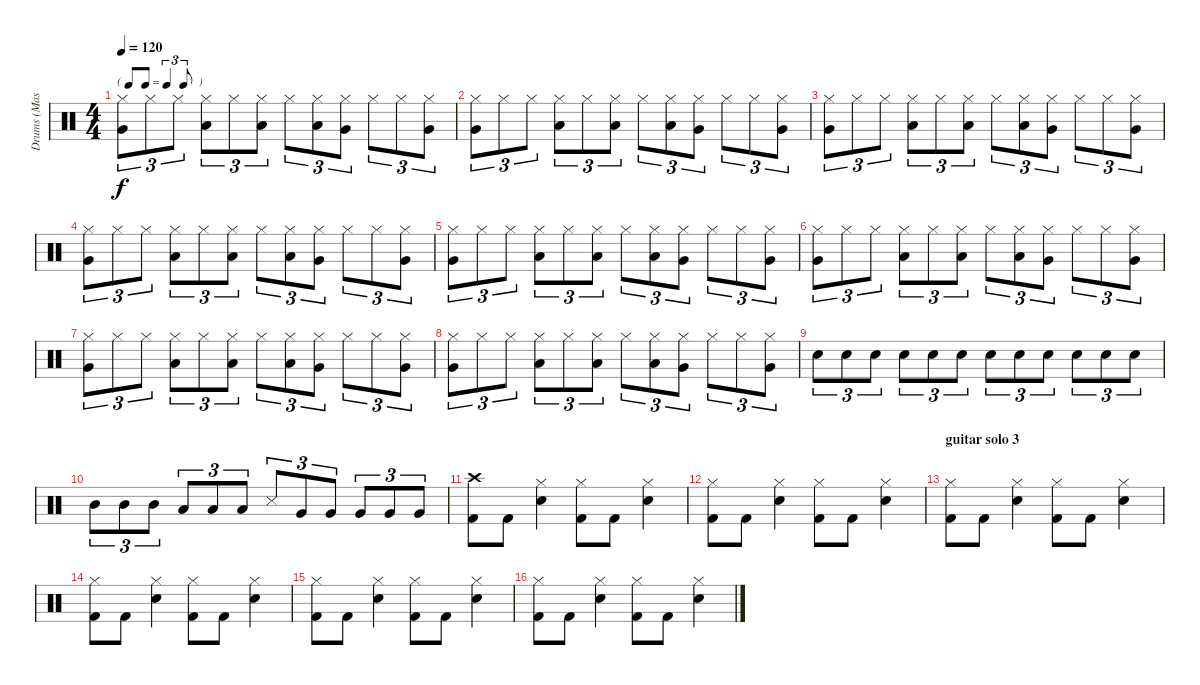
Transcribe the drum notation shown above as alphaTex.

\track ("Drums (Mason)" "Drums (Mas") {instrument percussion}
\staff {score}
\articulation defaults
\ts (4 4)
\tf triplet8th
\tempo 120
\clef neutral
\ks c
("Hi-Hat (closed)" "Very Low Tom (hit)").8{tu (3 2) dy f} "Hi-Hat (closed)".8{tu (3 2)} "Hi-Hat (closed)".8{tu (3 2)} ("Hi-Hat (closed)" "Low Tom (hit)").8{tu (3 2)} "Hi-Hat (closed)".8{tu (3 2)} ("Hi-Hat (closed)" "Low Tom (hit)").8{tu (3 2)} "Hi-Hat (closed)".8{tu (3 2)} ("Hi-Hat (closed)" "Low Tom (hit)").8{tu (3 2)} ("Hi-Hat (closed)" "Very Low Tom (hit)").8{tu (3 2)} "Hi-Hat (closed)".8{tu (3 2)} "Hi-Hat (closed)".8{tu (3 2)} ("Hi-Hat (closed)" "Very Low Tom (hit)").8{tu (3 2)} |
("Hi-Hat (closed)" "Very Low Tom (hit)").8{tu (3 2)} "Hi-Hat (closed)".8{tu (3 2)} "Hi-Hat (closed)".8{tu (3 2)} ("Hi-Hat (closed)" "Low Tom (hit)").8{tu (3 2)} "Hi-Hat (closed)".8{tu (3 2)} ("Hi-Hat (closed)" "Low Tom (hit)").8{tu (3 2)} "Hi-Hat (closed)".8{tu (3 2)} ("Hi-Hat (closed)" "Low Tom (hit)").8{tu (3 2)} ("Hi-Hat (closed)" "Very Low Tom (hit)").8{tu (3 2)} "Hi-Hat (closed)".8{tu (3 2)} "Hi-Hat (closed)".8{tu (3 2)} ("Hi-Hat (closed)" "Very Low Tom (hit)").8{tu (3 2)} |
("Hi-Hat (closed)" "Very Low Tom (hit)").8{tu (3 2)} "Hi-Hat (closed)".8{tu (3 2)} "Hi-Hat (closed)".8{tu (3 2)} ("Hi-Hat (closed)" "Low Tom (hit)").8{tu (3 2)} "Hi-Hat (closed)".8{tu (3 2)} ("Hi-Hat (closed)" "Low Tom (hit)").8{tu (3 2)} "Hi-Hat (closed)".8{tu (3 2)} ("Hi-Hat (closed)" "Low Tom (hit)").8{tu (3 2)} ("Hi-Hat (closed)" "Very Low Tom (hit)").8{tu (3 2)} "Hi-Hat (closed)".8{tu (3 2)} "Hi-Hat (closed)".8{tu (3 2)} ("Hi-Hat (closed)" "Very Low Tom (hit)").8{tu (3 2)} |
("Hi-Hat (closed)" "Very Low Tom (hit)").8{tu (3 2)} "Hi-Hat (closed)".8{tu (3 2)} "Hi-Hat (closed)".8{tu (3 2)} ("Hi-Hat (closed)" "Low Tom (hit)").8{tu (3 2)} "Hi-Hat (closed)".8{tu (3 2)} ("Hi-Hat (closed)" "Low Tom (hit)").8{tu (3 2)} "Hi-Hat (closed)".8{tu (3 2)} ("Hi-Hat (closed)" "Low Tom (hit)").8{tu (3 2)} ("Hi-Hat (closed)" "Very Low Tom (hit)").8{tu (3 2)} "Hi-Hat (closed)".8{tu (3 2)} "Hi-Hat (closed)".8{tu (3 2)} ("Hi-Hat (closed)" "Very Low Tom (hit)").8{tu (3 2)} |
("Hi-Hat (closed)" "Very Low Tom (hit)").8{tu (3 2)} "Hi-Hat (closed)".8{tu (3 2)} "Hi-Hat (closed)".8{tu (3 2)} ("Hi-Hat (closed)" "Low Tom (hit)").8{tu (3 2)} "Hi-Hat (closed)".8{tu (3 2)} ("Hi-Hat (closed)" "Low Tom (hit)").8{tu (3 2)} "Hi-Hat (closed)".8{tu (3 2)} ("Hi-Hat (closed)" "Low Tom (hit)").8{tu (3 2)} ("Hi-Hat (closed)" "Very Low Tom (hit)").8{tu (3 2)} "Hi-Hat (closed)".8{tu (3 2)} "Hi-Hat (closed)".8{tu (3 2)} ("Hi-Hat (closed)" "Very Low Tom (hit)").8{tu (3 2)} |
("Hi-Hat (closed)" "Very Low Tom (hit)").8{tu (3 2)} "Hi-Hat (closed)".8{tu (3 2)} "Hi-Hat (closed)".8{tu (3 2)} ("Hi-Hat (closed)" "Low Tom (hit)").8{tu (3 2)} "Hi-Hat (closed)".8{tu (3 2)} ("Hi-Hat (closed)" "Low Tom (hit)").8{tu (3 2)} "Hi-Hat (closed)".8{tu (3 2)} ("Hi-Hat (closed)" "Low Tom (hit)").8{tu (3 2)} ("Hi-Hat (closed)" "Very Low Tom (hit)").8{tu (3 2)} "Hi-Hat (closed)".8{tu (3 2)} "Hi-Hat (closed)".8{tu (3 2)} ("Hi-Hat (closed)" "Very Low Tom (hit)").8{tu (3 2)} |
("Hi-Hat (closed)" "Very Low Tom (hit)").8{tu (3 2)} "Hi-Hat (closed)".8{tu (3 2)} "Hi-Hat (closed)".8{tu (3 2)} ("Hi-Hat (closed)" "Low Tom (hit)").8{tu (3 2)} "Hi-Hat (closed)".8{tu (3 2)} ("Hi-Hat (closed)" "Low Tom (hit)").8{tu (3 2)} "Hi-Hat (closed)".8{tu (3 2)} ("Hi-Hat (closed)" "Low Tom (hit)").8{tu (3 2)} ("Hi-Hat (closed)" "Very Low Tom (hit)").8{tu (3 2)} "Hi-Hat (closed)".8{tu (3 2)} "Hi-Hat (closed)".8{tu (3 2)} ("Hi-Hat (closed)" "Very Low Tom (hit)").8{tu (3 2)} |
("Hi-Hat (closed)" "Very Low Tom (hit)").8{tu (3 2)} "Hi-Hat (closed)".8{tu (3 2)} "Hi-Hat (closed)".8{tu (3 2)} ("Hi-Hat (closed)" "Low Tom (hit)").8{tu (3 2)} "Hi-Hat (closed)".8{tu (3 2)} ("Hi-Hat (closed)" "Low Tom (hit)").8{tu (3 2)} "Hi-Hat (closed)".8{tu (3 2)} ("Hi-Hat (closed)" "Low Tom (hit)").8{tu (3 2)} ("Hi-Hat (closed)" "Very Low Tom (hit)").8{tu (3 2)} "Hi-Hat (closed)".8{tu (3 2)} "Hi-Hat (closed)".8{tu (3 2)} ("Hi-Hat (closed)" "Very Low Tom (hit)").8{tu (3 2)} |
"Electric Snare (hit)".8{tu (3 2)} "Electric Snare (hit)".8{tu (3 2)} "Electric Snare (hit)".8{tu (3 2)} "Electric Snare (hit)".8{tu (3 2)} "Electric Snare (hit)".8{tu (3 2)} "Electric Snare (hit)".8{tu (3 2)} "Electric Snare (hit)".8{tu (3 2)} "Electric Snare (hit)".8{tu (3 2)} "Electric Snare (hit)".8{tu (3 2)} "Electric Snare (hit)".8{tu (3 2)} "Electric Snare (hit)".8{tu (3 2)} "Electric Snare (hit)".8{tu (3 2)} |
"Mid Tom (hit)".8{tu (3 2)} "Mid Tom (hit)".8{tu (3 2)} "Mid Tom (hit)".8{tu (3 2)} "Low Tom (hit)".8{tu (3 2)} "Low Tom (hit)".8{tu (3 2)} "Low Tom (hit)".8{tu (3 2)} "Snare (side stick) 3".8{tu (3 2)} "Very Low Tom (hit)".8{tu (3 2)} "Very Low Tom (hit)".8{tu (3 2)} "Very Low Tom (hit)".8{tu (3 2)} "Very Low Tom (hit)".8{tu (3 2)} "Very Low Tom (hit)".8{tu (3 2)} |
("Crash high (hit)" "Kick (hit) 2").8 "Kick (hit) 2".8 ("Hi-Hat (closed)" "Electric Snare (hit)").4 ("Hi-Hat (closed)" "Kick (hit) 2").8 "Kick (hit) 2".8 ("Hi-Hat (closed)" "Electric Snare (hit)").4 |
("Hi-Hat (closed)" "Kick (hit) 2").8 "Kick (hit) 2".8 ("Hi-Hat (closed)" "Electric Snare (hit)").4 ("Hi-Hat (closed)" "Kick (hit) 2").8 "Kick (hit) 2".8 ("Hi-Hat (closed)" "Electric Snare (hit)").4 |
\section ("" "guitar solo 3")
("Hi-Hat (closed)" "Kick (hit) 2").8 "Kick (hit) 2".8 ("Hi-Hat (closed)" "Electric Snare (hit)").4 ("Hi-Hat (closed)" "Kick (hit) 2").8 "Kick (hit) 2".8 ("Hi-Hat (closed)" "Electric Snare (hit)").4 |
("Hi-Hat (closed)" "Kick (hit) 2").8 "Kick (hit) 2".8 ("Hi-Hat (closed)" "Electric Snare (hit)").4 ("Hi-Hat (closed)" "Kick (hit) 2").8 "Kick (hit) 2".8 ("Hi-Hat (closed)" "Electric Snare (hit)").4 |
("Hi-Hat (closed)" "Kick (hit) 2").8 "Kick (hit) 2".8 ("Hi-Hat (closed)" "Electric Snare (hit)").4 ("Hi-Hat (closed)" "Kick (hit) 2").8 "Kick (hit) 2".8 ("Hi-Hat (closed)" "Electric Snare (hit)").4 |
("Hi-Hat (closed)" "Kick (hit) 2").8 "Kick (hit) 2".8 ("Hi-Hat (closed)" "Electric Snare (hit)").4 ("Hi-Hat (closed)" "Kick (hit) 2").8 "Kick (hit) 2".8 ("Hi-Hat (closed)" "Electric Snare (hit)").4
